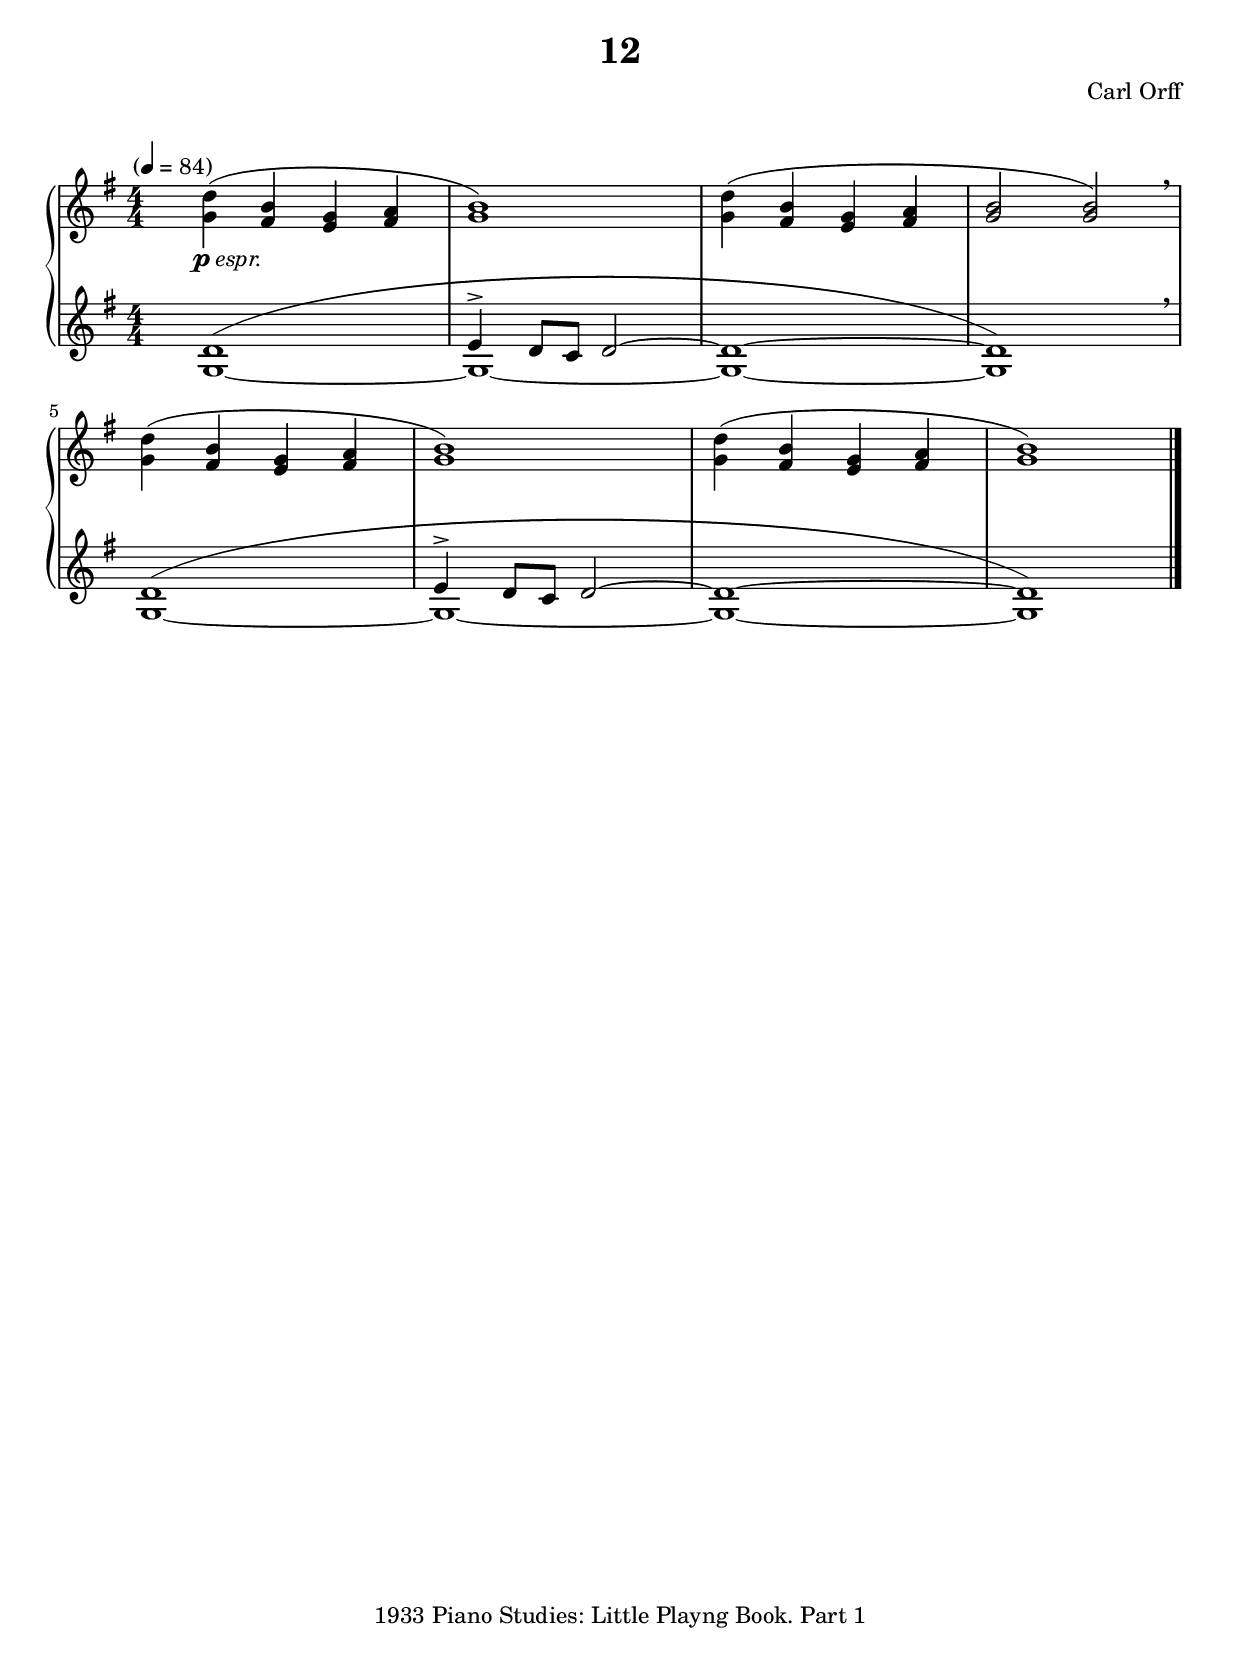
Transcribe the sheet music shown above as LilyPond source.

\version "2.20.0"

\include "english.ly"
\include "articulate.ly"

\paper {
  top-margin = 20
  indent = #0
  system-count = #2
  % print-all-headers = ##t
}


\header {
  % subtitle = "Part 1"
  title = "12"
  % subsubtitle = "Piano Studies: Little Playng Book"
  composer = "Carl Orff"
  % opus = "1933"
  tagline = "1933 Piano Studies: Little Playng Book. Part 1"
}

\markup { \vspace #1 }


esprF = \markup {
  \center-align
  \line {
      \hspace #3.7 p
      \normal-text
      \italic espr.
  }
}
espr = #(make-dynamic-script esprF)

\score {

  \new PianoStaff = "pianostaff"
    \with {
      \override StaffGrouper
                .staffgroup-staff-spacing
                .basic-distance = #8
    }
  <<
    \new Staff = "RH" \relative c'' {
      \clef "treble"
      \key g \major
      \tempo "" 4 = 84
      \numericTimeSignature
      \time 4/4
      <g d'>4\espr ( <fs b> <e g> <fs a> |
      <g b>1) |
      <g d'>4( <fs b> <e g> <fs a> |
      <g b>2 <g b>) |
      \breathe
      <g d'>4( <fs b> <e g> <fs a> |
      <g b>1) |
      <g d'>4( <fs b> <e g> <fs a> |
      <g b>1) |

      \bar "|."

    }

    \new Staff = "LH" \relative g' {
      \clef "treble"
      \key g \major
      \numericTimeSignature
      \time 4/4
      <<
      \new Voice = "first" {
        \voiceOne
        \shape #'((0 . -2.5) (10 . 3.0) (-10 . 3) (0 . -2.5)) Slur
        d1( |
        e4^> d8 c8 d2~ |
        d1~ d) |
        \breathe
        \shape #'((0 . -2.5) (10 . 3.0) (-10 . 3) (0 . -2.5)) Slur
        d1( |
        e4^> d8 c8 d2~ |
        d1~ d) |
      }

      \new Voice = "second" {
        \voiceTwo
        g,1~ |
        g~   |
        g~   |
        g    |

        g~ |
        g~ |
        g~ |
        g  |
      }
      >>





      \bar "|."



    }
  >>

  \layout {
    \context {
      \Score
      \override StaffGrouper.staff-staff-spacing.padding = #3
      \override StaffGrouper.staff-staff-spacing.basic-distance = #1
    }
  }

  \midi {
    \tempo 4 = 84
  }
}


